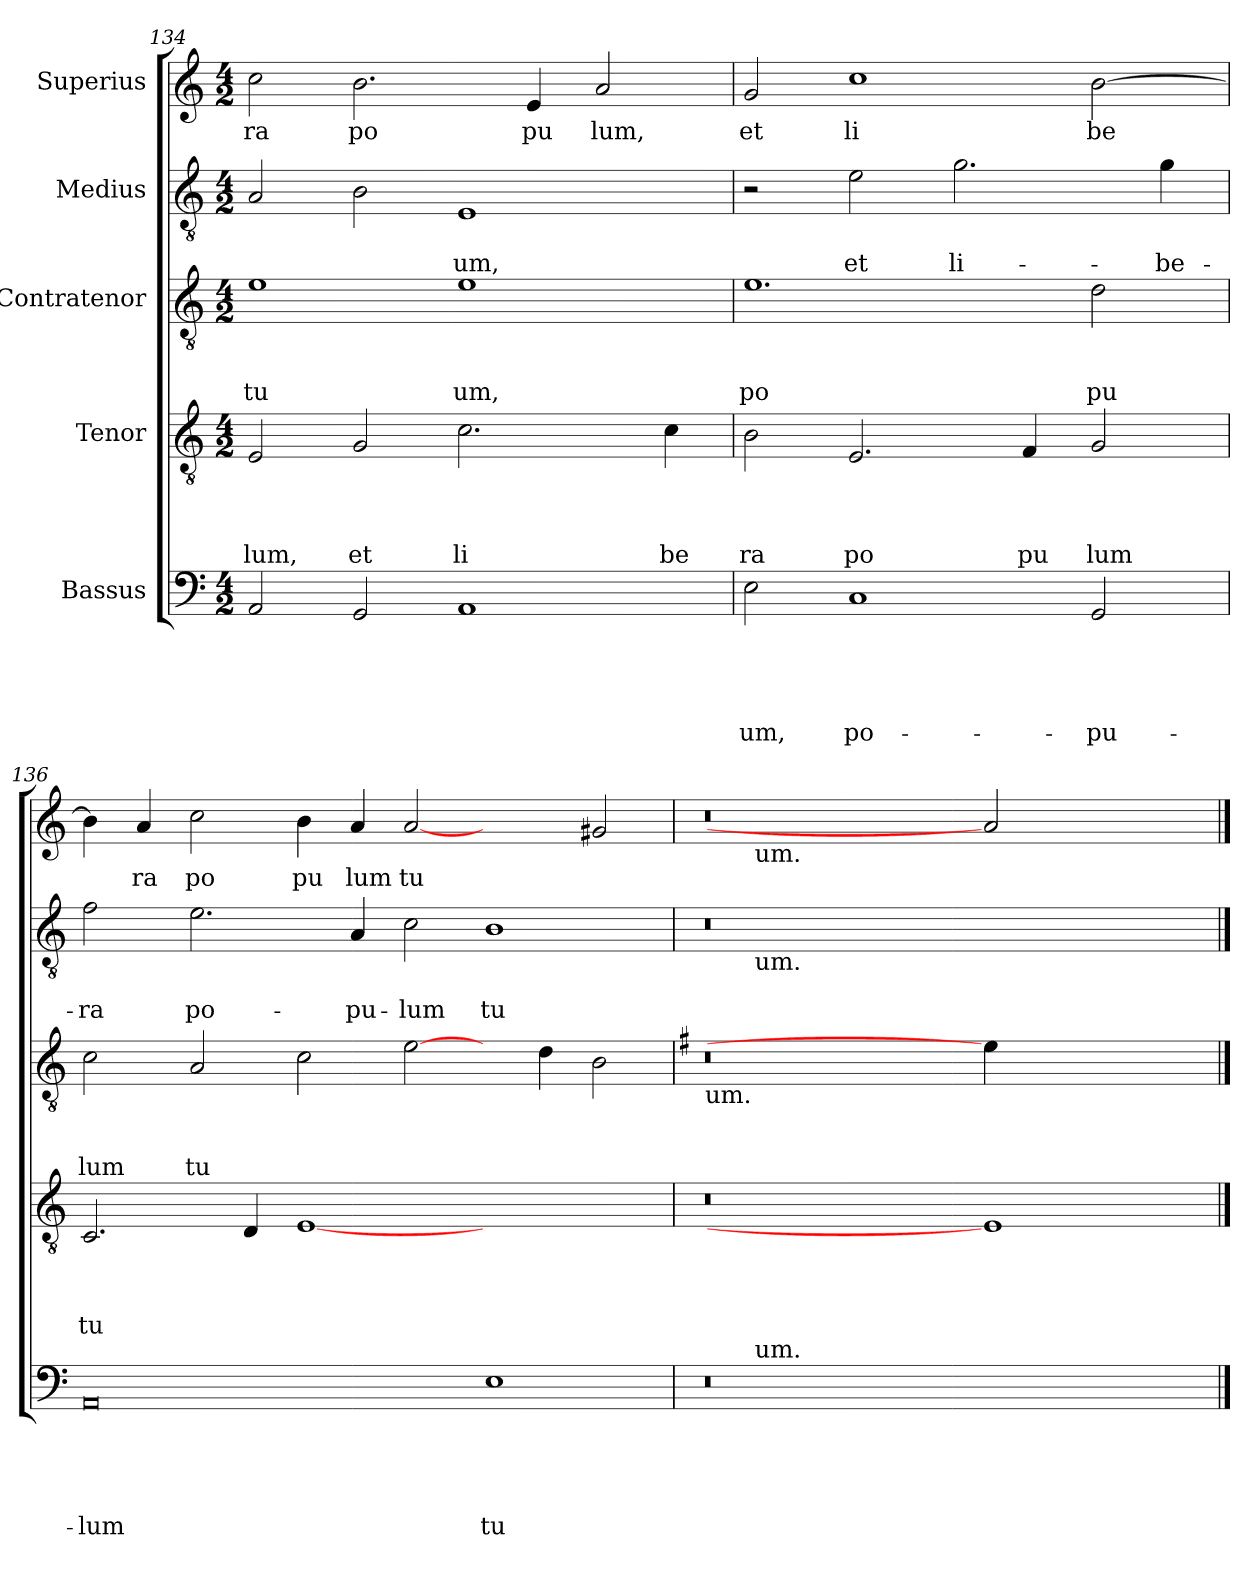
**kern	**text	**text	**text	**text	**text	**kern	**text	**text	**text	**text	**kern	**text	**text	**text	**kern	**text	**text	**kern	**text
*part5	*part5	*part5	*part5	*part5	*part5	*part4	*part4	*part4	*part4	*part4	*part3	*part3	*part3	*part3	*part2	*part2	*part2	*part1	*part1
*staff5	*staff5	*staff5	*staff5	*staff5	*staff5	*staff4	*staff4	*staff4	*staff4	*staff4	*staff3	*staff3	*staff3	*staff3	*staff2	*staff2	*staff2	*staff1	*staff1
*I"Bassus	*	*	*	*	*	*I"Tenor	*	*	*	*	*I"Contratenor	*	*	*	*I"Medius	*	*	*I"Superius	*
*clefF4	*	*	*	*	*	*clefGv2	*	*	*	*	*clefGv2	*	*	*	*clefGv2	*	*	*clefG2	*
*k[]	*	*	*	*	*	*k[]	*	*	*	*	*k[]	*	*	*	*k[]	*	*	*k[]	*
*C:	*	*	*	*	*	*C:	*	*	*	*	*C:	*	*	*	*C:	*	*	*C:	*
*M4/2	*	*	*	*	*	*M4/2	*	*	*	*	*M4/2	*	*	*	*M4/2	*	*	*M4/2	*
=134	=134	=134	=134	=134	=134	=134	=134	=134	=134	=134	=134	=134	=134	=134	=134	=134	=134	=134	=134
!	!	!	!	!	!	!	!	!	!	!LO:LY:b	!	!	!	!LO:LY:b	!	!	!	!	!LO:LY:b
2AA/	.	.	.	.	.	2E/	.	.	.	lum,	1e	.	.	tu	2A/	.	.	2cc\	ra
!	!	!	!	!	!	!	!	!	!	!LO:LY:b	!	!	!	!	!	!	!	!	!LO:LY:b
2GG/	.	.	.	.	.	2G/	.	.	.	et	.	.	.	.	2B\	.	.	2.b\	po
!	!	!	!	!	!	!	!	!	!	!LO:LY:b	!	!	!	!LO:LY:b	!	!	!LO:LY:b	!	!
1AA	.	.	.	.	.	2.c\	.	.	.	li	1e	.	.	um,	1E	.	-um,	.	.
!	!	!	!	!	!	!	!	!	!	!	!	!	!	!	!	!	!	!	!LO:LY:b
.	.	.	.	.	.	.	.	.	.	.	.	.	.	.	.	.	.	4e/	pu
!	!	!	!	!	!	!	!	!	!	!	!	!	!	!	!	!	!	!	!LO:LY:b
.	.	.	.	.	.	.	.	.	.	.	.	.	.	.	.	.	.	2a/	lum,
!	!	!	!	!	!	!	!	!	!	!LO:LY:b	!	!	!	!	!	!	!	!	!
.	.	.	.	.	.	4c\	.	.	.	be	.	.	.	.	.	.	.	.	.
=135	=135	=135	=135	=135	=135	=135	=135	=135	=135	=135	=135	=135	=135	=135	=135	=135	=135	=135	=135
!	!	!	!	!	!LO:LY:b	!	!	!	!	!LO:LY:b	!	!	!	!LO:LY:b	!	!	!	!	!LO:LY:b
2E\	.	.	.	.	-um,	2B\	.	.	.	ra	1.e	.	.	po	2r	.	.	2g/	et
!	!	!	!	!	!LO:LY:b	!	!	!	!	!LO:LY:b	!	!	!	!	!	!	!LO:LY:b	!	!LO:LY:b
1C	.	.	.	.	po-	2.E/	.	.	.	po	.	.	.	.	2e\	.	et	1cc	li
!	!	!	!	!	!	!	!	!	!	!	!	!	!	!	!	!	!LO:LY:b	!	!
.	.	.	.	.	.	.	.	.	.	.	.	.	.	.	2.g\	.	li-	.	.
!	!	!	!	!	!	!	!	!	!	!LO:LY:b	!	!	!	!	!	!	!	!	!
.	.	.	.	.	.	4F/	.	.	.	pu	.	.	.	.	.	.	.	.	.
!	!	!	!	!	!LO:LY:b	!	!	!	!	!LO:LY:b	!	!	!	!LO:LY:b	!	!	!	!	!LO:LY:b
2GG/	.	.	.	.	-pu-	2G/	.	.	.	lum	2d\	.	.	pu	.	.	.	[>2b\	be
!	!	!	!	!	!	!	!	!	!	!	!	!	!	!	!	!	!LO:LY:b	!	!
.	.	.	.	.	.	.	.	.	.	.	.	.	.	.	4g\	.	-be-	.	.
=136	=136	=136	=136	=136	=136	=136	=136	=136	=136	=136	=136	=136	=136	=136	=136	=136	=136	=136	=136
!	!	!	!	!	!LO:LY:b	!	!	!	!	!LO:LY:b	!	!	!	!LO:LY:b	!	!	!LO:LY:b	!	!
0AA	.	.	.	.	-lum	2.C/	.	.	.	tu	2c\	.	.	lum	2f\	.	-ra	4b>\]	.
!	!	!	!	!	!	!	!	!	!	!	!	!	!	!	!	!	!	!	!LO:LY:b
.	.	.	.	.	.	.	.	.	.	.	.	.	.	.	.	.	.	4a/	ra
!	!	!	!	!	!	!	!	!	!	!	!	!	!	!LO:LY:b	!	!	!LO:LY:b	!	!LO:LY:b
.	.	.	.	.	.	.	.	.	.	.	2A/	.	.	tu	2.e\	.	po-	2cc\	po
.	.	.	.	.	.	4D/	.	.	.	.	.	.	.	.	.	.	.	.	.
!	!	!	!	!	!	!	!	!	!	!	!	!	!	!	!	!	!	!	!LO:LY:b
.	.	.	.	.	.	[1E	.	.	.	.	2c\	.	.	.	.	.	.	4b\	pu
!	!	!	!	!	!	!	!	!	!	!	!	!	!	!	!	!	!LO:LY:b	!	!LO:LY:b
.	.	.	.	.	.	.	.	.	.	.	.	.	.	.	4A/	.	-pu-	4a/	lum
!	!	!	!	!	!	!	!	!	!	!	!	!	!	!	!	!	!LO:LY:b	!	!LO:LY:b
.	.	.	.	.	.	.	.	.	.	.	[2e\	.	.	.	2c\	.	-lum	[2a	tu
!	!	!	!	!	!LO:LY:b	!	!	!	!	!	!	!	!	!	!	!	!LO:LY:b	!	!
1E	.	.	.	.	tu-	1ryy	.	.	.	.	4ryy	.	.	.	1B	.	tu-	2ryy	.
.	.	.	.	.	.	.	.	.	.	.	4d\	.	.	.	.	.	.	.	.
.	.	.	.	.	.	.	.	.	.	.	2B\	.	.	.	.	.	.	2g#X/	.
=137	=137	=137	=137	=137	=137	=137	=137	=137	=137	=137	=137	=137	=137	=137	=137	=137	=137	=137	=137
*	*	*	*	*	*	*	*	*	*	*	*k[f#]	*	*	*	*	*	*	*	*
*	*	*	*	*	*	*	*	*	*	*	*G:	*	*	*	*	*	*	*	*
!	!	!	!	!	!	!	!	!	!	!	!LO:TX:b:t=um.	!	!	!	!	!	!	!	!
*^	*	*	*	*	*	*	*	*	*	*	*	*	*	*	*^	*	*	*^	*
0r	8..ryy	.	.	.	.	.	0r	.	.	.	.	0r	.	.	.	0r	8..ryy	.	.	0r	8..ryy	.
!	!	!	!	!	!	!	!	!	!	!	!	!	!	!	!	!	!	!	!	!	!LO:TX:b:t=um.	!
!	!	!	!	!	!	!	!	!	!	!	!	!	!	!	!	!	!LO:TX:b:t=um.	!	!	!	!	!
!	!LO:TX:a:t=um.	!	!	!	!	!	!	!	!	!	!	!	!	!	!	!	!	!	!	!	!	!
.	1ryy	.	.	.	.	.	.	.	.	.	.	.	.	.	.	.	1ryy	.	.	.	1ryy	.
.	1ryy	.	.	.	.	.	.	.	.	.	.	.	.	.	.	.	1ryy	.	.	.	1ryy	.
1ryy	.	.	.	.	.	.	1E]	.	.	.	.	4e\]	.	.	.	1ryy	.	.	.	2a]	.	.
.	2ryy	.	.	.	.	.	.	.	.	.	.	.	.	.	.	.	2ryy	.	.	.	2ryy	.
.	.	.	.	.	.	.	.	.	.	.	.	2.ryy	.	.	.	.	.	.	.	.	.	.
.	.	.	.	.	.	.	.	.	.	.	.	.	.	.	.	.	.	.	.	2ryy	.	.
.	4ryy	.	.	.	.	.	.	.	.	.	.	.	.	.	.	.	4ryy	.	.	.	4ryy	.
.	32ryy	.	.	.	.	.	.	.	.	.	.	.	.	.	.	.	32ryy	.	.	.	32ryy	.
*	*	*	*	*	*	*	*	*	*	*	*	*	*	*	*	*v	*v	*	*	*	*	*
*v	*v	*	*	*	*	*	*	*	*	*	*	*	*	*	*	*	*	*	*v	*v	*
==	==	==	==	==	==	==	==	==	==	==	==	==	==	==	==	==	==	==	==
*-	*-	*-	*-	*-	*-	*-	*-	*-	*-	*-	*-	*-	*-	*-	*-	*-	*-	*-	*-
